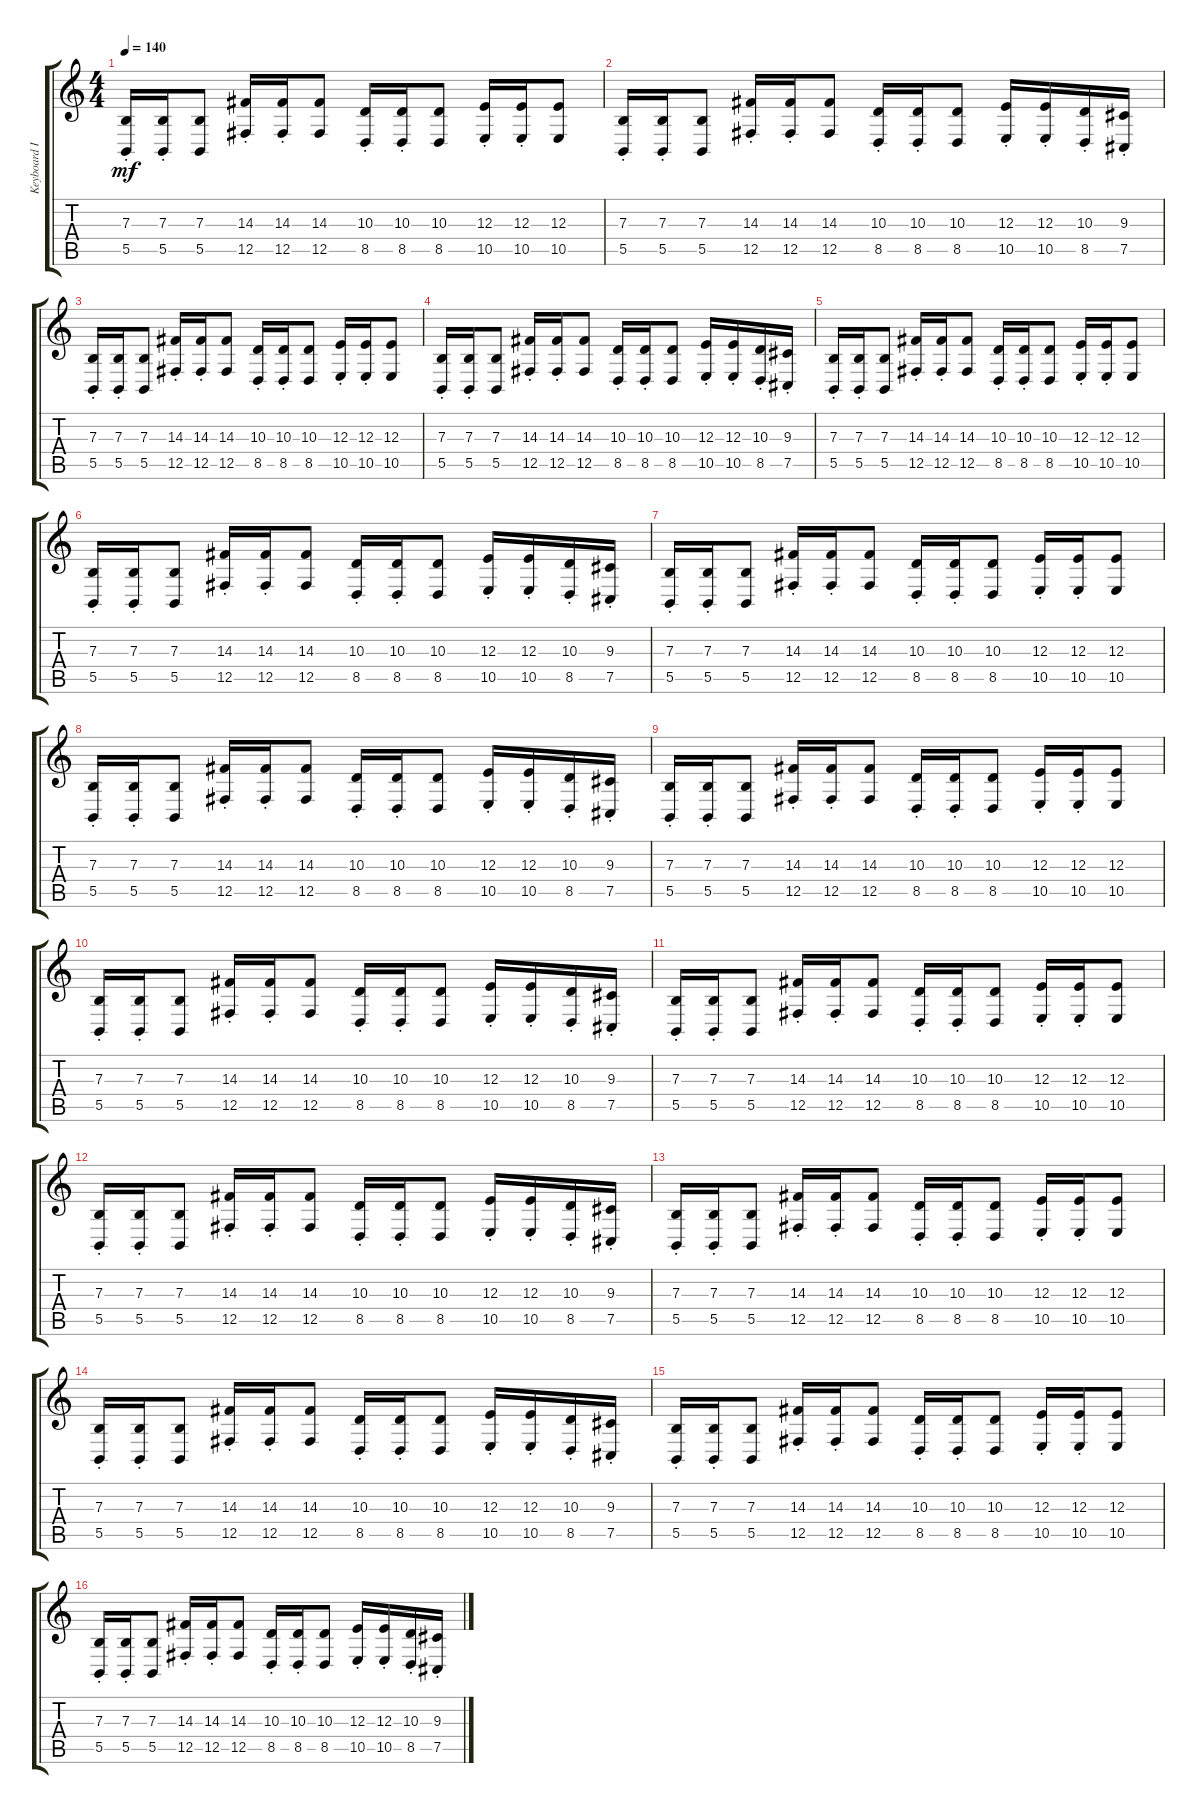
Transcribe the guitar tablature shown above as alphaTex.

\track ("Keyboard II" "Keyboard I") {instrument lead1square}
\staff {score tabs}
\tuning (Db4 Ab3 E3 B2 Gb2 B1) {hide}
\ts (4 4)
\tempo 140
\clef g2
\ks c
(7.3{st} 5.5{st}).16{dy mf} (7.3{st} 5.5{st}).16 (7.3 5.5).8 (14.3{st} 12.5{st}).16 (14.3{st} 12.5{st}).16 (14.3 12.5).8 (10.3{st} 8.5{st}).16 (10.3{st} 8.5{st}).16 (10.3 8.5).8 (12.3{st} 10.5{st}).16 (12.3{st} 10.5{st}).16 (12.3 10.5).8 |
(7.3{st} 5.5{st}).16 (7.3{st} 5.5{st}).16 (7.3 5.5).8 (14.3{st} 12.5{st}).16 (14.3{st} 12.5{st}).16 (14.3 12.5).8 (10.3{st} 8.5{st}).16 (10.3{st} 8.5{st}).16 (10.3 8.5).8 (12.3{st} 10.5{st}).16 (12.3{st} 10.5{st}).16 (10.3{st} 8.5{st}).16 (9.3{st} 7.5{st}).16 |
(7.3{st} 5.5{st}).16 (7.3{st} 5.5{st}).16 (7.3 5.5).8 (14.3{st} 12.5{st}).16 (14.3{st} 12.5{st}).16 (14.3 12.5).8 (10.3{st} 8.5{st}).16 (10.3{st} 8.5{st}).16 (10.3 8.5).8 (12.3{st} 10.5{st}).16 (12.3{st} 10.5{st}).16 (12.3 10.5).8 |
(7.3{st} 5.5{st}).16 (7.3{st} 5.5{st}).16 (7.3 5.5).8 (14.3{st} 12.5{st}).16 (14.3{st} 12.5{st}).16 (14.3 12.5).8 (10.3{st} 8.5{st}).16 (10.3{st} 8.5{st}).16 (10.3 8.5).8 (12.3{st} 10.5{st}).16 (12.3{st} 10.5{st}).16 (10.3{st} 8.5{st}).16 (9.3{st} 7.5{st}).16 |
(7.3{st} 5.5{st}).16 (7.3{st} 5.5{st}).16 (7.3 5.5).8 (14.3{st} 12.5{st}).16 (14.3{st} 12.5{st}).16 (14.3 12.5).8 (10.3{st} 8.5{st}).16 (10.3{st} 8.5{st}).16 (10.3 8.5).8 (12.3{st} 10.5{st}).16 (12.3{st} 10.5{st}).16 (12.3 10.5).8 |
(7.3{st} 5.5{st}).16 (7.3{st} 5.5{st}).16 (7.3 5.5).8 (14.3{st} 12.5{st}).16 (14.3{st} 12.5{st}).16 (14.3 12.5).8 (10.3{st} 8.5{st}).16 (10.3{st} 8.5{st}).16 (10.3 8.5).8 (12.3{st} 10.5{st}).16 (12.3{st} 10.5{st}).16 (10.3{st} 8.5{st}).16 (9.3{st} 7.5{st}).16 |
(7.3{st} 5.5{st}).16 (7.3{st} 5.5{st}).16 (7.3 5.5).8 (14.3{st} 12.5{st}).16 (14.3{st} 12.5{st}).16 (14.3 12.5).8 (10.3{st} 8.5{st}).16 (10.3{st} 8.5{st}).16 (10.3 8.5).8 (12.3{st} 10.5{st}).16 (12.3{st} 10.5{st}).16 (12.3 10.5).8 |
(7.3{st} 5.5{st}).16 (7.3{st} 5.5{st}).16 (7.3 5.5).8 (14.3{st} 12.5{st}).16 (14.3{st} 12.5{st}).16 (14.3 12.5).8 (10.3{st} 8.5{st}).16 (10.3{st} 8.5{st}).16 (10.3 8.5).8 (12.3{st} 10.5{st}).16 (12.3{st} 10.5{st}).16 (10.3{st} 8.5{st}).16 (9.3{st} 7.5{st}).16 |
(7.3{st} 5.5{st}).16 (7.3{st} 5.5{st}).16 (7.3 5.5).8 (14.3{st} 12.5{st}).16 (14.3{st} 12.5{st}).16 (14.3 12.5).8 (10.3{st} 8.5{st}).16 (10.3{st} 8.5{st}).16 (10.3 8.5).8 (12.3{st} 10.5{st}).16 (12.3{st} 10.5{st}).16 (12.3 10.5).8 |
(7.3{st} 5.5{st}).16 (7.3{st} 5.5{st}).16 (7.3 5.5).8 (14.3{st} 12.5{st}).16 (14.3{st} 12.5{st}).16 (14.3 12.5).8 (10.3{st} 8.5{st}).16 (10.3{st} 8.5{st}).16 (10.3 8.5).8 (12.3{st} 10.5{st}).16 (12.3{st} 10.5{st}).16 (10.3{st} 8.5{st}).16 (9.3{st} 7.5{st}).16 |
(7.3{st} 5.5{st}).16 (7.3{st} 5.5{st}).16 (7.3 5.5).8 (14.3{st} 12.5{st}).16 (14.3{st} 12.5{st}).16 (14.3 12.5).8 (10.3{st} 8.5{st}).16 (10.3{st} 8.5{st}).16 (10.3 8.5).8 (12.3{st} 10.5{st}).16 (12.3{st} 10.5{st}).16 (12.3 10.5).8 |
(7.3{st} 5.5{st}).16 (7.3{st} 5.5{st}).16 (7.3 5.5).8 (14.3{st} 12.5{st}).16 (14.3{st} 12.5{st}).16 (14.3 12.5).8 (10.3{st} 8.5{st}).16 (10.3{st} 8.5{st}).16 (10.3 8.5).8 (12.3{st} 10.5{st}).16 (12.3{st} 10.5{st}).16 (10.3{st} 8.5{st}).16 (9.3{st} 7.5{st}).16 |
(7.3{st} 5.5{st}).16 (7.3{st} 5.5{st}).16 (7.3 5.5).8 (14.3{st} 12.5{st}).16 (14.3{st} 12.5{st}).16 (14.3 12.5).8 (10.3{st} 8.5{st}).16 (10.3{st} 8.5{st}).16 (10.3 8.5).8 (12.3{st} 10.5{st}).16 (12.3{st} 10.5{st}).16 (12.3 10.5).8 |
(7.3{st} 5.5{st}).16 (7.3{st} 5.5{st}).16 (7.3 5.5).8 (14.3{st} 12.5{st}).16 (14.3{st} 12.5{st}).16 (14.3 12.5).8 (10.3{st} 8.5{st}).16 (10.3{st} 8.5{st}).16 (10.3 8.5).8 (12.3{st} 10.5{st}).16 (12.3{st} 10.5{st}).16 (10.3{st} 8.5{st}).16 (9.3{st} 7.5{st}).16 |
(7.3{st} 5.5{st}).16 (7.3{st} 5.5{st}).16 (7.3 5.5).8 (14.3{st} 12.5{st}).16 (14.3{st} 12.5{st}).16 (14.3 12.5).8 (10.3{st} 8.5{st}).16 (10.3{st} 8.5{st}).16 (10.3 8.5).8 (12.3{st} 10.5{st}).16 (12.3{st} 10.5{st}).16 (12.3 10.5).8 |
(7.3{st} 5.5{st}).16 (7.3{st} 5.5{st}).16 (7.3 5.5).8 (14.3{st} 12.5{st}).16 (14.3{st} 12.5{st}).16 (14.3 12.5).8 (10.3{st} 8.5{st}).16 (10.3{st} 8.5{st}).16 (10.3 8.5).8 (12.3{st} 10.5{st}).16 (12.3{st} 10.5{st}).16 (10.3{st} 8.5{st}).16 (9.3{st} 7.5{st}).16
